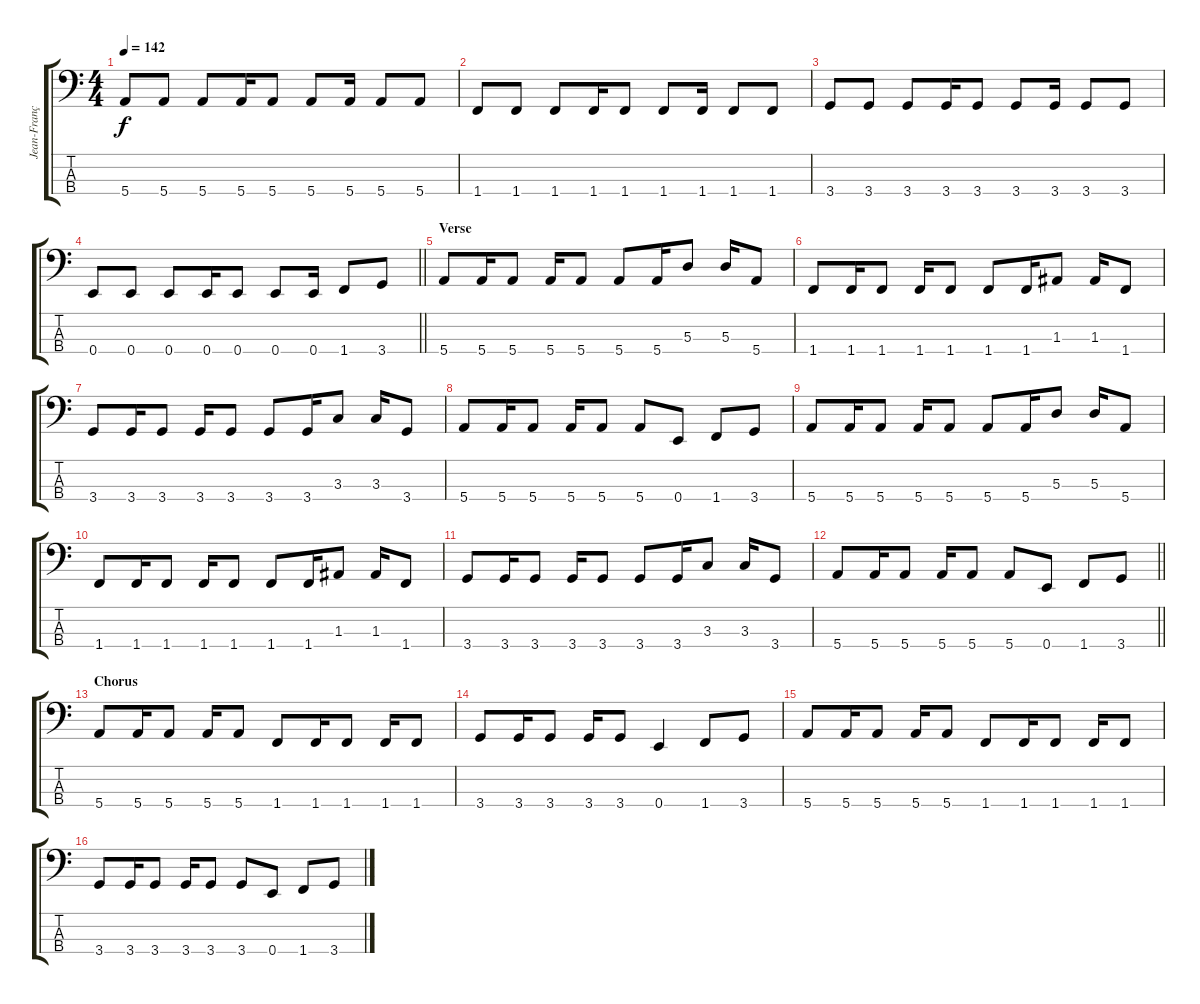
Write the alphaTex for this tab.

\track ("Jean-François Paré" "Jean-Franç") {instrument electricbasspick}
\staff {score tabs}
\tuning (G2 D2 A1 E1) {hide}
\ts (4 4)
\tempo 142
\clef f4
\ks c
5.4.8{dy f} 5.4.8 5.4.8 5.4.16 5.4.8 5.4.8 5.4.16 5.4.8 5.4.8 |
1.4.8 1.4.8 1.4.8 1.4.16 1.4.8 1.4.8 1.4.16 1.4.8 1.4.8 |
3.4.8 3.4.8 3.4.8 3.4.16 3.4.8 3.4.8 3.4.16 3.4.8 3.4.8 |
\barLineRight lightlight
0.4.8 0.4.8 0.4.8 0.4.16 0.4.8 0.4.8 0.4.16 1.4.8 3.4.8 |
\section ("" "Verse")
5.4.8 5.4.16 5.4.8 5.4.16 5.4.8 5.4.8 5.4.16 5.3.8 5.3.16 5.4.8 |
1.4.8 1.4.16 1.4.8 1.4.16 1.4.8 1.4.8 1.4.16 1.3.8 1.3.16 1.4.8 |
3.4.8 3.4.16 3.4.8 3.4.16 3.4.8 3.4.8 3.4.16 3.3.8 3.3.16 3.4.8 |
5.4.8 5.4.16 5.4.8 5.4.16 5.4.8 5.4.8 0.4.8 1.4.8 3.4.8 |
5.4.8 5.4.16 5.4.8 5.4.16 5.4.8 5.4.8 5.4.16 5.3.8 5.3.16 5.4.8 |
1.4.8 1.4.16 1.4.8 1.4.16 1.4.8 1.4.8 1.4.16 1.3.8 1.3.16 1.4.8 |
3.4.8 3.4.16 3.4.8 3.4.16 3.4.8 3.4.8 3.4.16 3.3.8 3.3.16 3.4.8 |
\barLineRight lightlight
5.4.8 5.4.16 5.4.8 5.4.16 5.4.8 5.4.8 0.4.8 1.4.8 3.4.8 |
\section ("" "Chorus")
5.4.8 5.4.16 5.4.8 5.4.16 5.4.8 1.4.8 1.4.16 1.4.8 1.4.16 1.4.8 |
3.4.8 3.4.16 3.4.8 3.4.16 3.4.8 0.4.4 1.4.8 3.4.8 |
5.4.8 5.4.16 5.4.8 5.4.16 5.4.8 1.4.8 1.4.16 1.4.8 1.4.16 1.4.8 |
3.4.8 3.4.16 3.4.8 3.4.16 3.4.8 3.4.8 0.4.8 1.4.8 3.4.8
